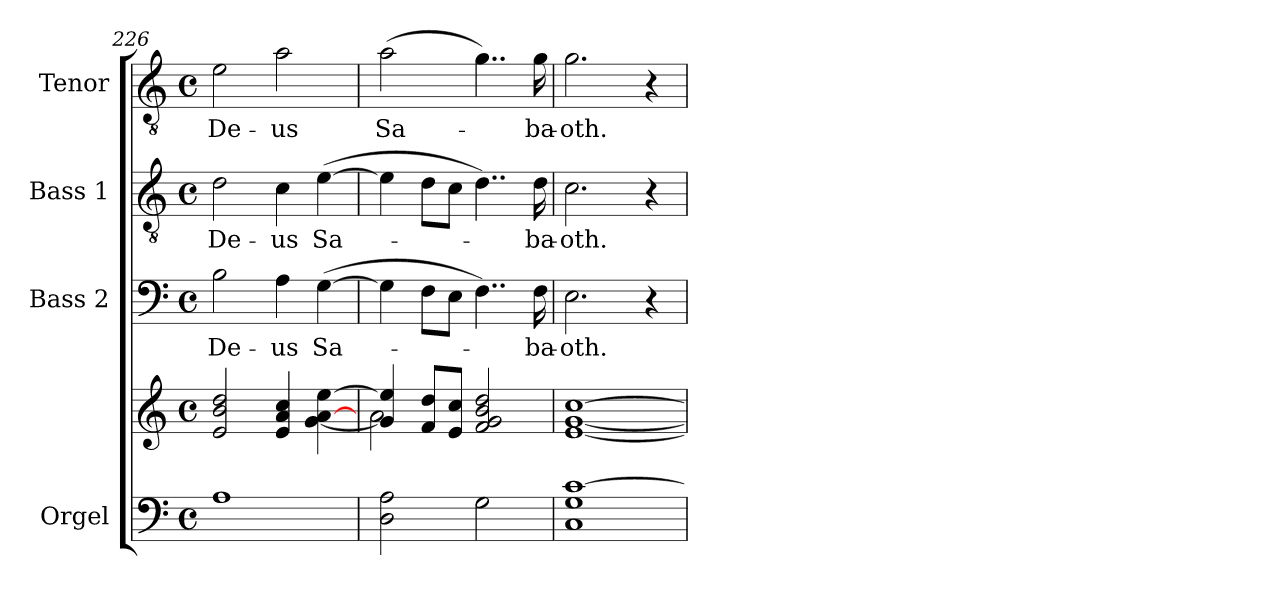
**kern	**kern	**kern	**text	**kern	**text	**kern	**text
*part4	*part4	*part3	*part3	*part2	*part2	*part1	*part1
*staff5	*staff4	*staff3	*staff3	*staff2	*staff2	*staff1	*staff1
*I"Orgel	*	*I"Bass 2	*	*I"Bass 1	*	*I"Tenor	*
*I'Org.	*	*I'B. 2	*	*I'B. 1	*	*I'T.	*
*clefF4	*clefG2	*clefF4	*	*clefGv2	*	*clefGv2	*
*k[]	*k[]	*k[]	*	*k[]	*	*k[]	*
*C:	*C:	*C:	*	*C:	*	*C:	*
*M4/4	*M4/4	*M4/4	*	*M4/4	*	*M4/4	*
*met(c)	*met(c)	*met(c)	*	*met(c)	*	*met(c)	*
=226	=226	=226	=226	=226	=226	=226	=226
!	!	!	!LO:LY:b	!	!LO:LY:b	!	!LO:LY:b
1A	2e/ 2b/ 2dd/	2B\	De-	2d\	De-	2e\	De-
!	!	!	!LO:LY:b	!	!LO:LY:b	!	!LO:LY:b
.	4e/ 4a/ 4cc/	4A\	-us	4c\	-us	2a\	-us
!	!	!	!LO:LY:b	!	!LO:LY:b	!	!
.	[4g\ [4a\ [4ee\	(>[4G\	Sa-	(>[4e\	Sa-	.	.
=227	=227	=227	=227	=227	=227	=227	=227
*	*^	*	*	*	*	*	*
!	!	!	!	!	!	!	!	!LO:LY:b
2D\ 2A\	4g/] 4ee/]	2a\	4G\]	.	4e\]	.	(>2a\	Sa-
.	8f/ 8dd/L	.	8F\L	.	8d\L	.	.	.
.	8e/ 8cc/J	.	8E\J	.	8c\J	.	.	.
2G\	2f/ 2g/ 2b/ 2dd/	2ryy	4..F\)	.	4..d\)	.	4..g\)	.
!	!	!	!	!LO:LY:b	!	!LO:LY:b	!	!LO:LY:b
.	.	.	16F\	-ba-	16d\	-ba-	16g\	-ba-
*	*v	*v	*	*	*	*	*	*
=228	=228	=228	=228	=228	=228	=228	=228
!	!	!	!LO:LY:b	!	!LO:LY:b	!	!LO:LY:b
1C 1G [1c	[1e [1g [1cc	2.E\	-oth.	2.c\	-oth.	2.g\	-oth.
.	.	4r	.	4r	.	4r	.
=	=	=	=	=	=	=	=
*-	*-	*-	*-	*-	*-	*-	*-
